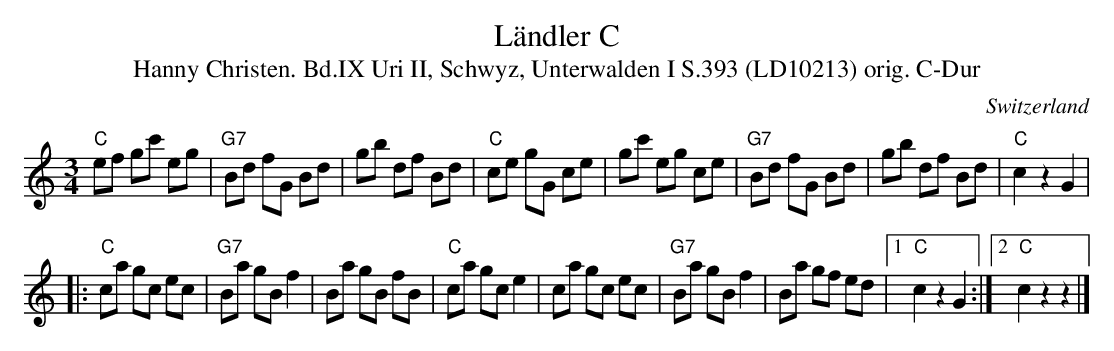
X:1
T:L\"andler C
T:Hanny Christen. Bd.IX Uri II, Schwyz, Unterwalden I S.393 (LD10213) orig. C-Dur
M:3/4
L:1/8
O:Switzerland
K:C major
"C"ef gc' eg | "G7"Bd fG Bd | gb df Bd | "C"ce gG ce | gc' eg ce | "G7"Bd fG Bd | gb df Bd | "C"c2 z2G2 |
|: "C"ca gc ec | "G7"Ba gB f2 | Ba gB fB | "C"ca gc e2 | ca gc ec | "G7"Ba gB f2 | Ba gf ed |1 "C"c2 z2G2 :|2 "C"c2z2z2 |]
